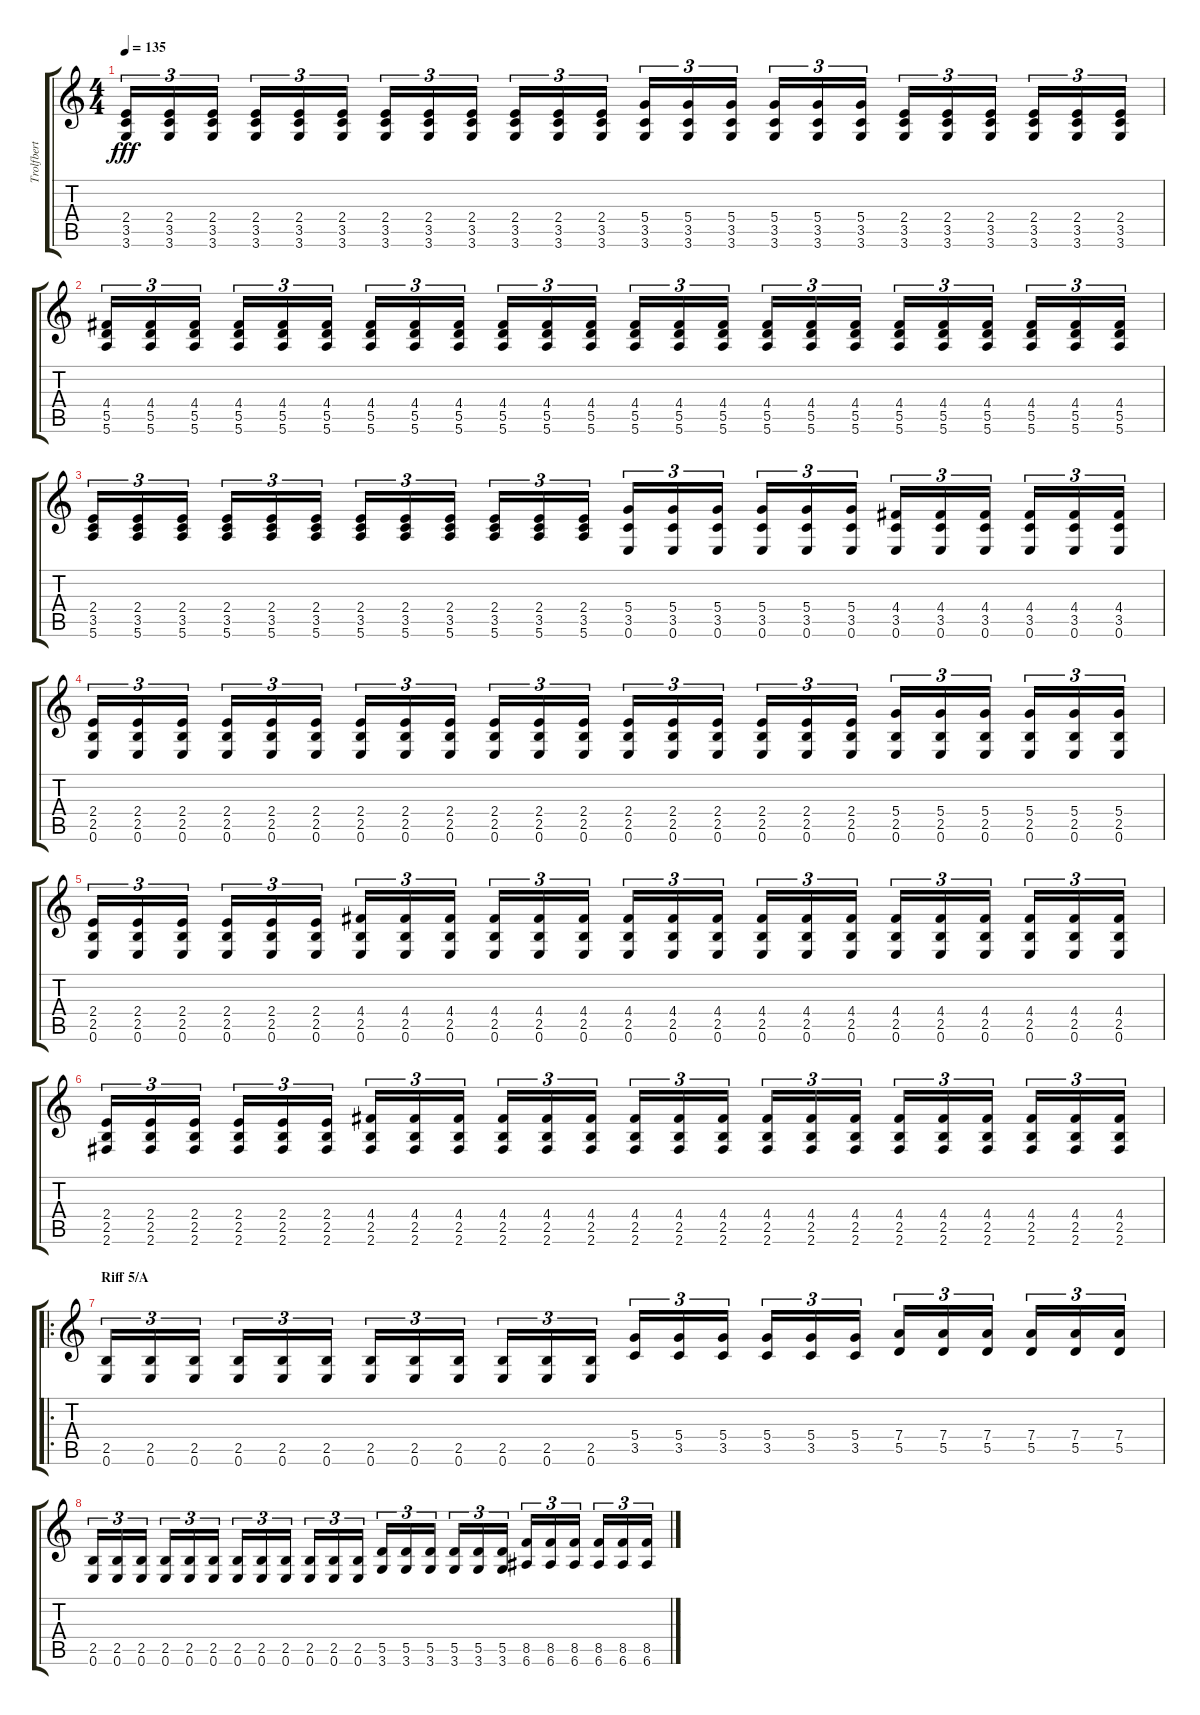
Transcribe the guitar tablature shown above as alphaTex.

\track ("Trolfbert Guitar 2" "Trolfbert ") {instrument distortionguitar}
\staff {score tabs}
\tuning (E4 B3 G3 D3 A2 E2) {hide}
\ts (4 4)
\tempo 135
\clef g2
\ks c
(2.4 3.5 3.6).16{tu (3 2) dy fff} (2.4 3.5 3.6).16{tu (3 2)} (2.4 3.5 3.6).16{tu (3 2)} (2.4 3.5 3.6).16{tu (3 2)} (2.4 3.5 3.6).16{tu (3 2)} (2.4 3.5 3.6).16{tu (3 2)} (2.4 3.5 3.6).16{tu (3 2)} (2.4 3.5 3.6).16{tu (3 2)} (2.4 3.5 3.6).16{tu (3 2)} (2.4 3.5 3.6).16{tu (3 2)} (2.4 3.5 3.6).16{tu (3 2)} (2.4 3.5 3.6).16{tu (3 2)} (5.4 3.5 3.6).16{tu (3 2)} (5.4 3.5 3.6).16{tu (3 2)} (5.4 3.5 3.6).16{tu (3 2)} (5.4 3.5 3.6).16{tu (3 2)} (5.4 3.5 3.6).16{tu (3 2)} (5.4 3.5 3.6).16{tu (3 2)} (2.4 3.5 3.6).16{tu (3 2)} (2.4 3.5 3.6).16{tu (3 2)} (2.4 3.5 3.6).16{tu (3 2)} (2.4 3.5 3.6).16{tu (3 2)} (2.4 3.5 3.6).16{tu (3 2)} (2.4 3.5 3.6).16{tu (3 2)} |
(4.4 5.5 5.6).16{tu (3 2)} (4.4 5.5 5.6).16{tu (3 2)} (4.4 5.5 5.6).16{tu (3 2)} (4.4 5.5 5.6).16{tu (3 2)} (4.4 5.5 5.6).16{tu (3 2)} (4.4 5.5 5.6).16{tu (3 2)} (4.4 5.5 5.6).16{tu (3 2)} (4.4 5.5 5.6).16{tu (3 2)} (4.4 5.5 5.6).16{tu (3 2)} (4.4 5.5 5.6).16{tu (3 2)} (4.4 5.5 5.6).16{tu (3 2)} (4.4 5.5 5.6).16{tu (3 2)} (4.4 5.5 5.6).16{tu (3 2)} (4.4 5.5 5.6).16{tu (3 2)} (4.4 5.5 5.6).16{tu (3 2)} (4.4 5.5 5.6).16{tu (3 2)} (4.4 5.5 5.6).16{tu (3 2)} (4.4 5.5 5.6).16{tu (3 2)} (4.4 5.5 5.6).16{tu (3 2)} (4.4 5.5 5.6).16{tu (3 2)} (4.4 5.5 5.6).16{tu (3 2)} (4.4 5.5 5.6).16{tu (3 2)} (4.4 5.5 5.6).16{tu (3 2)} (4.4 5.5 5.6).16{tu (3 2)} |
(2.4 3.5 5.6).16{tu (3 2)} (2.4 3.5 5.6).16{tu (3 2)} (2.4 3.5 5.6).16{tu (3 2)} (2.4 3.5 5.6).16{tu (3 2)} (2.4 3.5 5.6).16{tu (3 2)} (2.4 3.5 5.6).16{tu (3 2)} (2.4 3.5 5.6).16{tu (3 2)} (2.4 3.5 5.6).16{tu (3 2)} (2.4 3.5 5.6).16{tu (3 2)} (2.4 3.5 5.6).16{tu (3 2)} (2.4 3.5 5.6).16{tu (3 2)} (2.4 3.5 5.6).16{tu (3 2)} (5.4 3.5 0.6).16{tu (3 2)} (5.4 3.5 0.6).16{tu (3 2)} (5.4 3.5 0.6).16{tu (3 2)} (5.4 3.5 0.6).16{tu (3 2)} (5.4 3.5 0.6).16{tu (3 2)} (5.4 3.5 0.6).16{tu (3 2)} (4.4 3.5 0.6).16{tu (3 2)} (4.4 3.5 0.6).16{tu (3 2)} (4.4 3.5 0.6).16{tu (3 2)} (4.4 3.5 0.6).16{tu (3 2)} (4.4 3.5 0.6).16{tu (3 2)} (4.4 3.5 0.6).16{tu (3 2)} |
(2.4 2.5 0.6).16{tu (3 2)} (2.4 2.5 0.6).16{tu (3 2)} (2.4 2.5 0.6).16{tu (3 2)} (2.4 2.5 0.6).16{tu (3 2)} (2.4 2.5 0.6).16{tu (3 2)} (2.4 2.5 0.6).16{tu (3 2)} (2.4 2.5 0.6).16{tu (3 2)} (2.4 2.5 0.6).16{tu (3 2)} (2.4 2.5 0.6).16{tu (3 2)} (2.4 2.5 0.6).16{tu (3 2)} (2.4 2.5 0.6).16{tu (3 2)} (2.4 2.5 0.6).16{tu (3 2)} (2.4 2.5 0.6).16{tu (3 2)} (2.4 2.5 0.6).16{tu (3 2)} (2.4 2.5 0.6).16{tu (3 2)} (2.4 2.5 0.6).16{tu (3 2)} (2.4 2.5 0.6).16{tu (3 2)} (2.4 2.5 0.6).16{tu (3 2)} (5.4 2.5 0.6).16{tu (3 2)} (5.4 2.5 0.6).16{tu (3 2)} (5.4 2.5 0.6).16{tu (3 2)} (5.4 2.5 0.6).16{tu (3 2)} (5.4 2.5 0.6).16{tu (3 2)} (5.4 2.5 0.6).16{tu (3 2)} |
(2.4 2.5 0.6).16{tu (3 2)} (2.4 2.5 0.6).16{tu (3 2)} (2.4 2.5 0.6).16{tu (3 2)} (2.4 2.5 0.6).16{tu (3 2)} (2.4 2.5 0.6).16{tu (3 2)} (2.4 2.5 0.6).16{tu (3 2)} (4.4 2.5 0.6).16{tu (3 2)} (4.4 2.5 0.6).16{tu (3 2)} (4.4 2.5 0.6).16{tu (3 2)} (4.4 2.5 0.6).16{tu (3 2)} (4.4 2.5 0.6).16{tu (3 2)} (4.4 2.5 0.6).16{tu (3 2)} (4.4 2.5 0.6).16{tu (3 2)} (4.4 2.5 0.6).16{tu (3 2)} (4.4 2.5 0.6).16{tu (3 2)} (4.4 2.5 0.6).16{tu (3 2)} (4.4 2.5 0.6).16{tu (3 2)} (4.4 2.5 0.6).16{tu (3 2)} (4.4 2.5 0.6).16{tu (3 2)} (4.4 2.5 0.6).16{tu (3 2)} (4.4 2.5 0.6).16{tu (3 2)} (4.4 2.5 0.6).16{tu (3 2)} (4.4 2.5 0.6).16{tu (3 2)} (4.4 2.5 0.6).16{tu (3 2)} |
(2.4 2.5 2.6).16{tu (3 2)} (2.4 2.5 2.6).16{tu (3 2)} (2.4 2.5 2.6).16{tu (3 2)} (2.4 2.5 2.6).16{tu (3 2)} (2.4 2.5 2.6).16{tu (3 2)} (2.4 2.5 2.6).16{tu (3 2)} (4.4 2.5 2.6).16{tu (3 2)} (4.4 2.5 2.6).16{tu (3 2)} (4.4 2.5 2.6).16{tu (3 2)} (4.4 2.5 2.6).16{tu (3 2)} (4.4 2.5 2.6).16{tu (3 2)} (4.4 2.5 2.6).16{tu (3 2)} (4.4 2.5 2.6).16{tu (3 2)} (4.4 2.5 2.6).16{tu (3 2)} (4.4 2.5 2.6).16{tu (3 2)} (4.4 2.5 2.6).16{tu (3 2)} (4.4 2.5 2.6).16{tu (3 2)} (4.4 2.5 2.6).16{tu (3 2)} (4.4 2.5 2.6).16{tu (3 2)} (4.4 2.5 2.6).16{tu (3 2)} (4.4 2.5 2.6).16{tu (3 2)} (4.4 2.5 2.6).16{tu (3 2)} (4.4 2.5 2.6).16{tu (3 2)} (4.4 2.5 2.6).16{tu (3 2)} |
\ro
\section ("" "Riff 5/A")
(2.5 0.6).16{tu (3 2)} (2.5 0.6).16{tu (3 2)} (2.5 0.6).16{tu (3 2)} (2.5 0.6).16{tu (3 2)} (2.5 0.6).16{tu (3 2)} (2.5 0.6).16{tu (3 2)} (2.5 0.6).16{tu (3 2)} (2.5 0.6).16{tu (3 2)} (2.5 0.6).16{tu (3 2)} (2.5 0.6).16{tu (3 2)} (2.5 0.6).16{tu (3 2)} (2.5 0.6).16{tu (3 2)} (5.4 3.5).16{tu (3 2)} (5.4 3.5).16{tu (3 2)} (5.4 3.5).16{tu (3 2)} (5.4 3.5).16{tu (3 2)} (5.4 3.5).16{tu (3 2)} (5.4 3.5).16{tu (3 2)} (7.4 5.5).16{tu (3 2)} (7.4 5.5).16{tu (3 2)} (7.4 5.5).16{tu (3 2)} (7.4 5.5).16{tu (3 2)} (7.4 5.5).16{tu (3 2)} (7.4 5.5).16{tu (3 2)} |
(2.5 0.6).16{tu (3 2)} (2.5 0.6).16{tu (3 2)} (2.5 0.6).16{tu (3 2)} (2.5 0.6).16{tu (3 2)} (2.5 0.6).16{tu (3 2)} (2.5 0.6).16{tu (3 2)} (2.5 0.6).16{tu (3 2)} (2.5 0.6).16{tu (3 2)} (2.5 0.6).16{tu (3 2)} (2.5 0.6).16{tu (3 2)} (2.5 0.6).16{tu (3 2)} (2.5 0.6).16{tu (3 2)} (5.5 3.6).16{tu (3 2)} (5.5 3.6).16{tu (3 2)} (5.5 3.6).16{tu (3 2)} (5.5 3.6).16{tu (3 2)} (5.5 3.6).16{tu (3 2)} (5.5 3.6).16{tu (3 2)} (8.5 6.6).16{tu (3 2)} (8.5 6.6).16{tu (3 2)} (8.5 6.6).16{tu (3 2)} (8.5 6.6).16{tu (3 2)} (8.5 6.6).16{tu (3 2)} (8.5 6.6).16{tu (3 2)}
